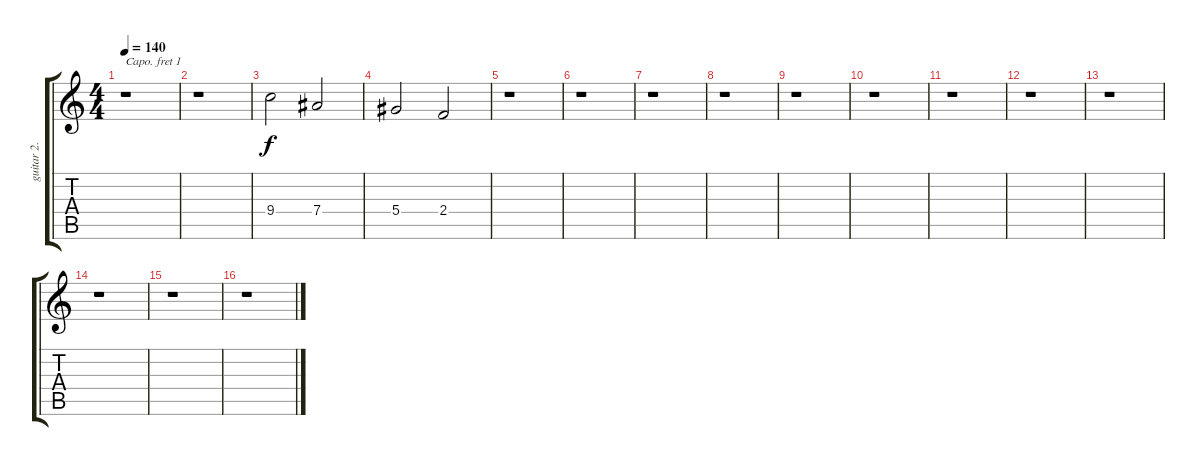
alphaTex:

\track ("guitar 2." "guitar 2.") {instrument electricguitarclean}
\staff {score tabs}
\capo 1
\tuning (E4 B3 G3 D3 A2 E2) {hide}
\ts (4 4)
\tempo 140
\clef g2
\ks c
r.1{dy f} |
r.1 |
9.4.2{volume 15} 7.4.2{volume 13} |
5.4.2{volume 11} 2.4.2{volume 8} |
r.1 |
r.1 |
r.1 |
r.1 |
r.1 |
r.1 |
r.1 |
r.1 |
r.1 |
r.1 |
r.1 |
r.1
